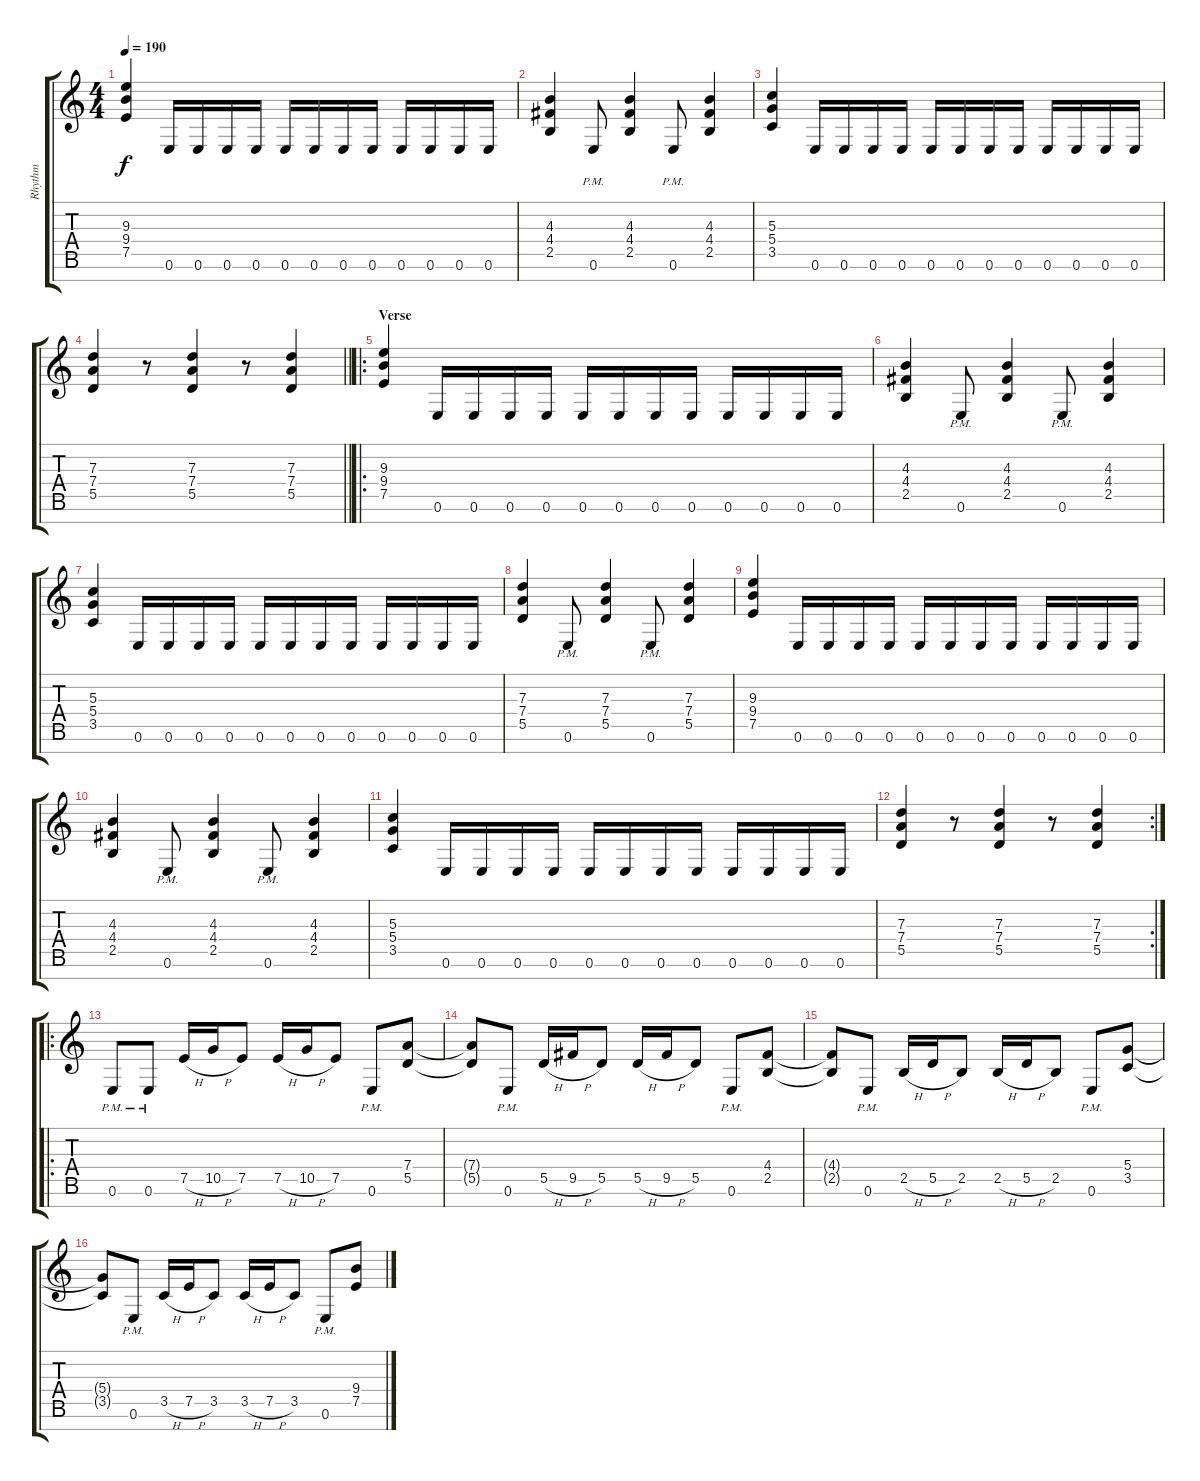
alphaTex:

\track ("Rhythm" "Rhythm") {instrument distortionguitar}
\staff {score tabs}
\tuning (E4 B3 G3 D3 A2 E2 B1) {hide}
\ts (4 4)
\tempo 190
\clef g2
\ks c
(9.3 9.4 7.5).4{dy f} 0.6.16 0.6.16 0.6.16 0.6.16 0.6.16 0.6.16 0.6.16 0.6.16 0.6.16 0.6.16 0.6.16 0.6.16 |
(4.3 4.4 2.5).4 0.6{pm}.8 (4.3 4.4 2.5).4 0.6{pm}.8 (4.3 4.4 2.5).4 |
(5.3 5.4 3.5).4 0.6.16 0.6.16 0.6.16 0.6.16 0.6.16 0.6.16 0.6.16 0.6.16 0.6.16 0.6.16 0.6.16 0.6.16 |
\barLineRight lightlight
(7.3 7.4 5.5).4 r.8 (7.3 7.4 5.5).4 r.8 (7.3 7.4 5.5).4 |
\ro
\section ("" "Verse")
(9.3 9.4 7.5).4 0.6.16 0.6.16 0.6.16 0.6.16 0.6.16 0.6.16 0.6.16 0.6.16 0.6.16 0.6.16 0.6.16 0.6.16 |
(4.3 4.4 2.5).4 0.6{pm}.8 (4.3 4.4 2.5).4 0.6{pm}.8 (4.3 4.4 2.5).4 |
(5.3 5.4 3.5).4 0.6.16 0.6.16 0.6.16 0.6.16 0.6.16 0.6.16 0.6.16 0.6.16 0.6.16 0.6.16 0.6.16 0.6.16 |
(7.3 7.4 5.5).4 0.6{pm}.8 (7.3 7.4 5.5).4 0.6{pm}.8 (7.3 7.4 5.5).4 |
(9.3 9.4 7.5).4 0.6.16 0.6.16 0.6.16 0.6.16 0.6.16 0.6.16 0.6.16 0.6.16 0.6.16 0.6.16 0.6.16 0.6.16 |
(4.3 4.4 2.5).4 0.6{pm}.8 (4.3 4.4 2.5).4 0.6{pm}.8 (4.3 4.4 2.5).4 |
(5.3 5.4 3.5).4 0.6.16 0.6.16 0.6.16 0.6.16 0.6.16 0.6.16 0.6.16 0.6.16 0.6.16 0.6.16 0.6.16 0.6.16 |
\rc 2
(7.3 7.4 5.5).4 r.8 (7.3 7.4 5.5).4 r.8 (7.3 7.4 5.5).4 |
\ro
0.6{pm}.8 0.6{pm}.8 7.5{h}.16 10.5{h}.16 7.5.8 7.5{h}.16 10.5{h}.16 7.5.8 0.6{pm}.8 (7.4 5.5).8 |
(7.4{t} 5.5{t}).8 0.6{pm}.8 5.5{h}.16 9.5{h}.16 5.5.8 5.5{h}.16 9.5{h}.16 5.5.8 0.6{pm}.8 (4.4 2.5).8 |
(4.4{t} 2.5{t}).8 0.6{pm}.8 2.5{h}.16 5.5{h}.16 2.5.8 2.5{h}.16 5.5{h}.16 2.5.8 0.6{pm}.8 (5.4 3.5).8 |
(5.4{t} 3.5{t}).8 0.6{pm}.8 3.5{h}.16 7.5{h}.16 3.5.8 3.5{h}.16 7.5{h}.16 3.5.8 0.6{pm}.8 (9.4 7.5).8
